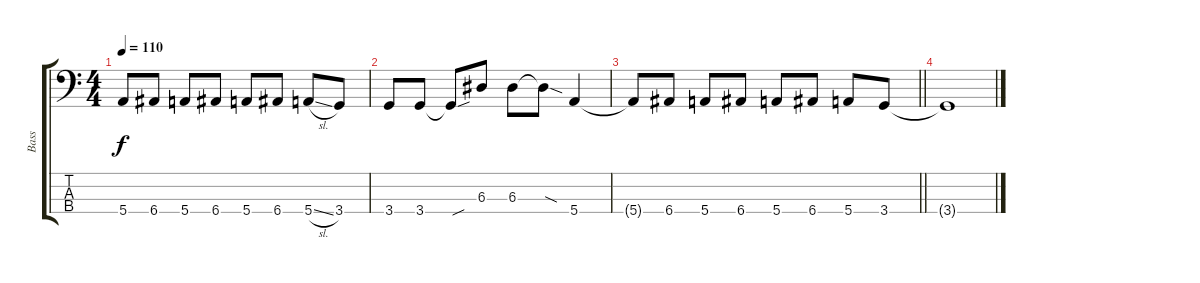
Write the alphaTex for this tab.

\track ("Bass" "Bass") {instrument electricbasspick}
\staff {score tabs}
\tuning (G2 D2 A1 E1) {hide}
\ts (4 4)
\tempo 110
\clef f4
\ks c
5.4{t}.8{dy f} 6.4.8 5.4.8 6.4.8 5.4.8 6.4.8 5.4{sl}.8 3.4.8 |
3.4.8 3.4.8 3.4{sou t}.8 6.3.8 6.3.8 6.3{sod t}.8 5.4.4 |
\barLineRight lightlight
5.4{t}.8 6.4.8 5.4.8 6.4.8 5.4.8 6.4.8 5.4.8 3.4.8 |
3.4{t}.1
